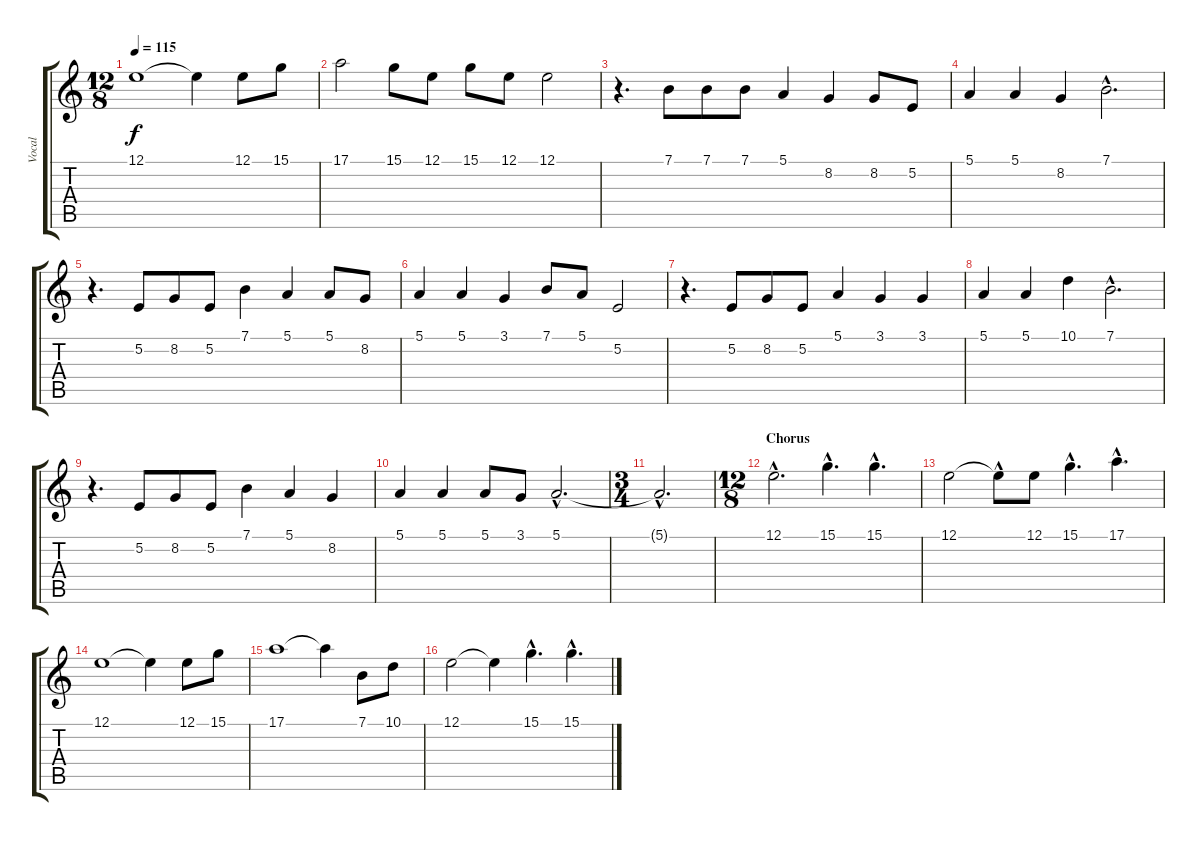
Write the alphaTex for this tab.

\track ("Vocal" "Vocal") {instrument synthvoice}
\staff {score tabs}
\tuning (E4 B3 G3 D3 A2 E2) {hide}
\ts (12 8)
\tempo 115
\clef g2
\ks c
12.1.1{dy f} 12.1{t}.4 12.1.8 15.1.8 |
17.1.2 15.1.8 12.1.8 15.1.8 12.1.8 12.1.2 |
r.4{d} 7.1.8 7.1.8 7.1.8 5.1.4 8.2.4 8.2.8 5.2.8 |
5.1.4 5.1.4 8.2.4 7.1{hac}.2{d} |
r.4{d} 5.2.8 8.2.8 5.2.8 7.1.4 5.1.4 5.1.8 8.2.8 |
5.1.4 5.1.4 3.1.4 7.1.8 5.1.8 5.2.2 |
r.4{d} 5.2.8 8.2.8 5.2.8 5.1.4 3.1.4 3.1.4 |
5.1.4 5.1.4 10.1.4 7.1{hac}.2{d} |
r.4{d} 5.2.8 8.2.8 5.2.8 7.1.4 5.1.4 8.2.4 |
5.1.4 5.1.4 5.1.8 3.1.8 5.1{hac}.2{d} |
\ts (3 4)
5.1{hac t}.2{d} |
\ts (12 8)
\section ("" "Chorus")
12.1{hac}.2{d} 15.1{hac}.4{d} 15.1{hac}.4{d} |
12.1.2 12.1{hac t}.8 12.1.8 15.1{hac}.4{d} 17.1{hac}.4{d} |
12.1.1 12.1{t}.4 12.1.8 15.1.8 |
17.1.1 17.1{t}.4 7.1.8 10.1.8 |
12.1.2 12.1{t}.4 15.1{hac}.4{d} 15.1{hac}.4{d}
